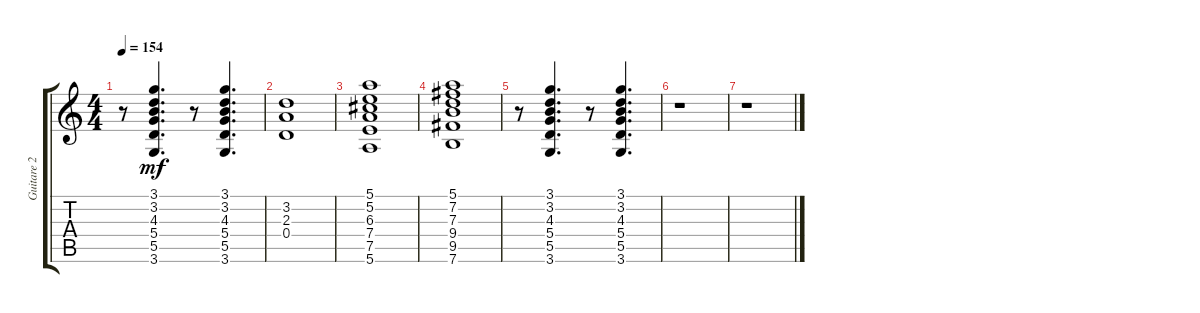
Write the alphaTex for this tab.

\track ("Guitare 2 (refrain)" "Guitare 2 ") {instrument overdrivenguitar}
\staff {score tabs}
\tuning (E4 B3 G3 D3 A2 E2) {hide}
\ts (4 4)
\tempo 154
\clef g2
\ks c
r.8{dy mf} (3.1 3.2 4.3 5.4 5.5 3.6).4{d} r.8 (3.1 3.2 4.3 5.4 5.5 3.6).4{d} |
(3.2 2.3 0.4).1 |
(5.1 5.2 6.3 7.4 7.5 5.6).1 |
(5.1 7.2 7.3 9.4 9.5 7.6).1 |
r.8 (3.1 3.2 4.3 5.4 5.5 3.6).4{d} r.8 (3.1 3.2 4.3 5.4 5.5 3.6).4{d} |
r.1 |
r.1
